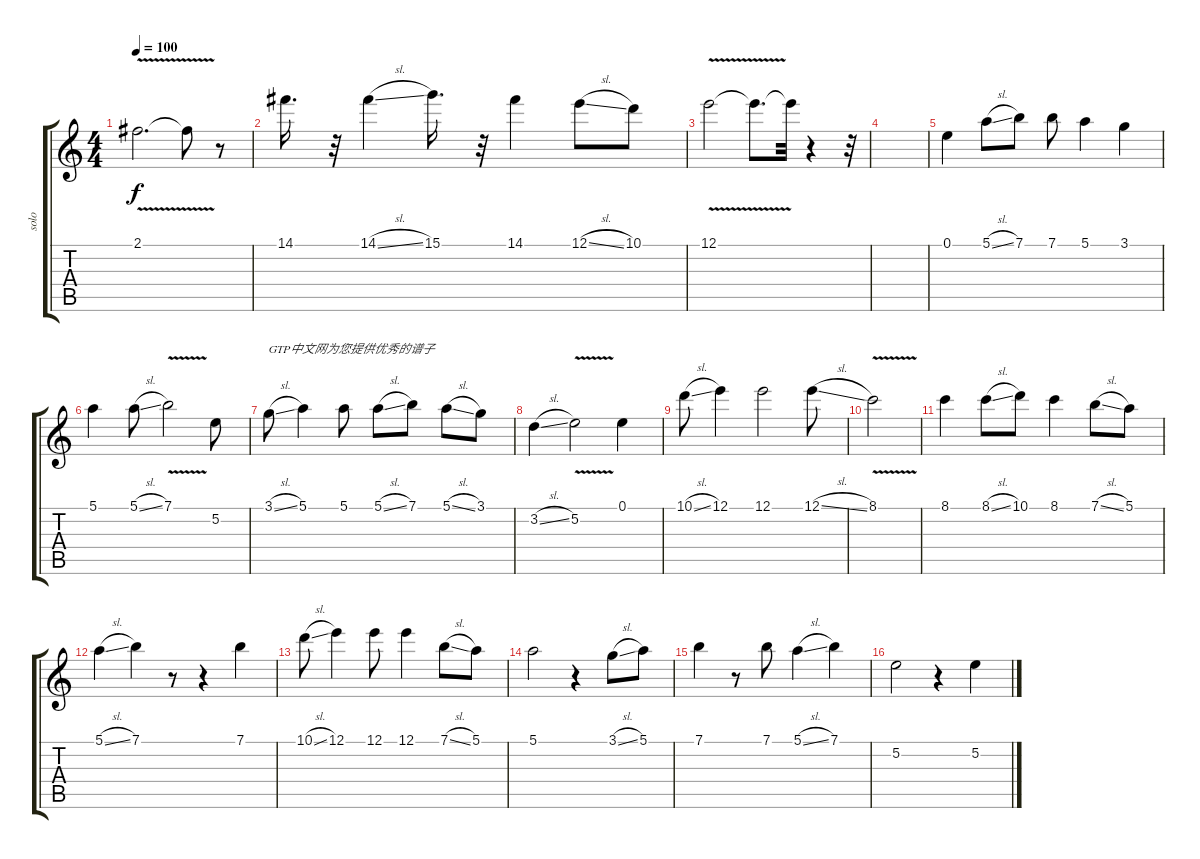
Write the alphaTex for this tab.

\track ("solo" "solo") {instrument overdrivenguitar}
\staff {score tabs}
\tuning (E4 B3 G3 D3 A2 E2) {hide}
\ts (4 4)
\tempo 100
\clef g2
\ks c
2.1{v}.2{d dy f} 2.1{t}.8 r.8 |
14.1.16{d} r.32 14.1{sl}.4 15.1.16{d} r.32 14.1.4 12.1{sl}.8 10.1.8 |
12.1{v}.2 12.1{t}.8{d} 12.1{t}.32 r.4 r.32 |
|
0.1.4 5.1{sl}.8 7.1.8 7.1.8 5.1.4 3.1.4 |
5.1.4 5.1{sl}.8 7.1{v}.2 5.2.8 |
3.1{sl}.8{txt "GTP中文网为您提供优秀的谱子"} 5.1.4 5.1.8 5.1{sl}.8 7.1.8 5.1{sl}.8 3.1.8 |
3.2{sl}.4 5.2{v}.2 0.1.4 |
10.1{sl}.8 12.1.4 12.1.2 12.1{sl}.8 |
8.1{v}.2 |
8.1.4 8.1{sl}.8 10.1.8 8.1.4 7.1{sl}.8 5.1.8 |
5.1{sl}.4 7.1.4 r.8 r.4 7.1.4 |
10.1{sl}.8 12.1.4 12.1.8 12.1.4 7.1{sl}.8 5.1.8 |
5.1.2 r.4 3.1{sl}.8 5.1.8 |
7.1.4 r.8 7.1.8 5.1{sl}.4 7.1.4 |
5.2.2 r.4 5.2.4
